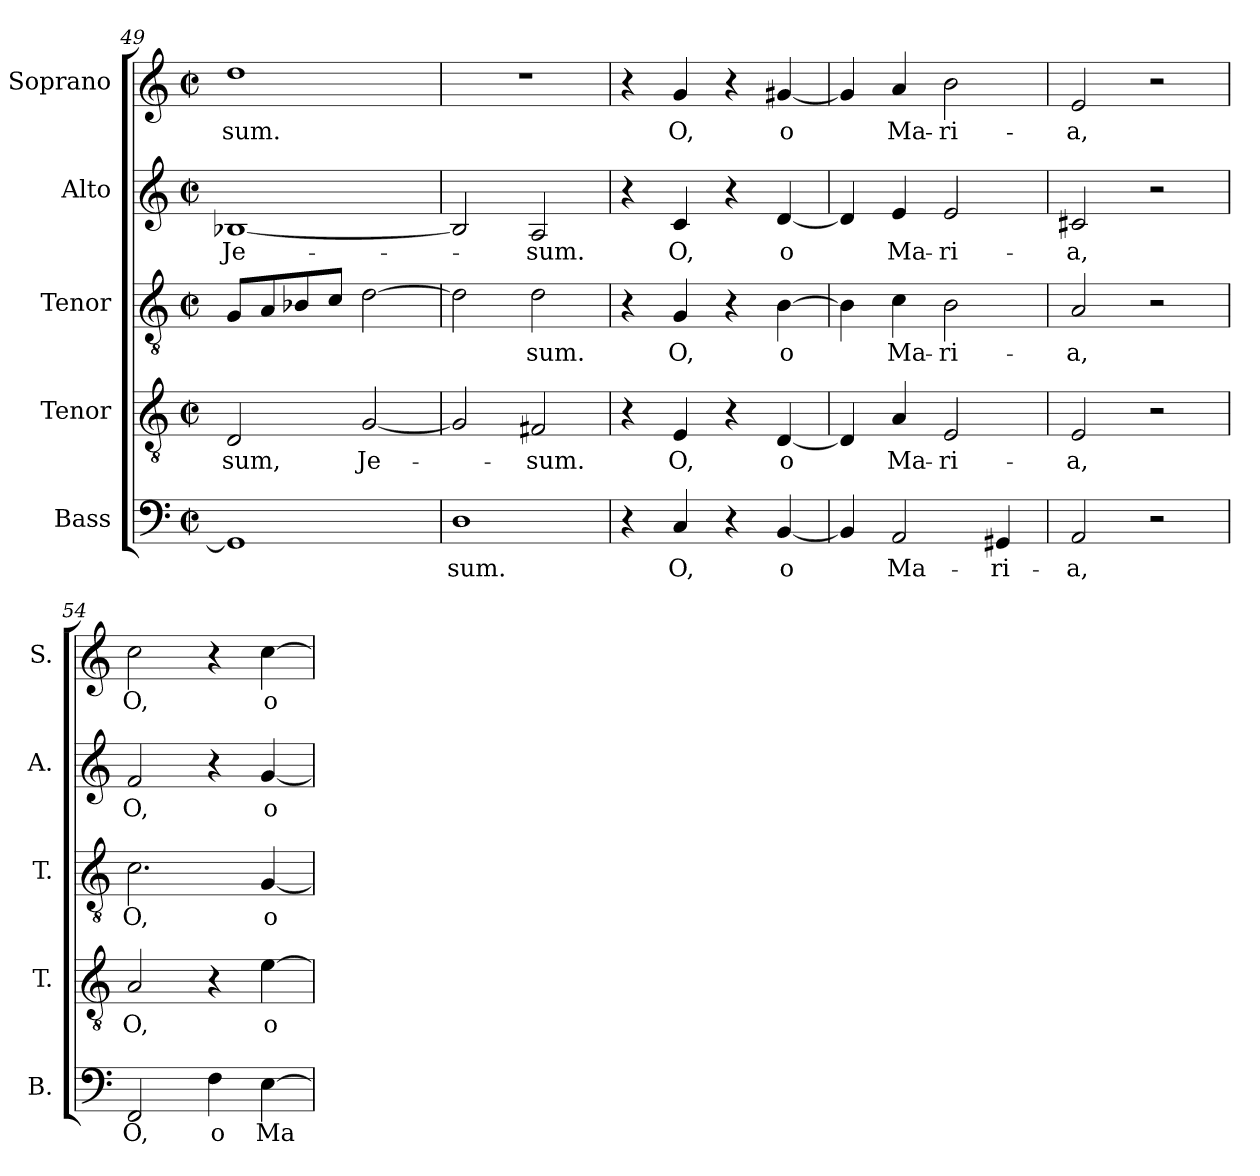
**kern	**text	**kern	**text	**kern	**text	**kern	**text	**kern	**text
*part5	*part5	*part4	*part4	*part3	*part3	*part2	*part2	*part1	*part1
*staff5	*staff5	*staff4	*staff4	*staff3	*staff3	*staff2	*staff2	*staff1	*staff1
*I"Bass	*	*I"Tenor	*	*I"Tenor	*	*I"Alto	*	*I"Soprano	*
*I'B.	*	*I'T.	*	*I'T.	*	*I'A.	*	*I'S.	*
*clefF4	*	*clefGv2	*	*clefGv2	*	*clefG2	*	*clefG2	*
*	*	*ITrd7c12	*	*ITrd7c12	*	*	*	*	*
*k[]	*	*k[]	*	*k[]	*	*k[]	*	*k[]	*
*C:	*	*C:	*	*C:	*	*C:	*	*C:	*
*M2/2	*	*M2/2	*	*M2/2	*	*M2/2	*	*M2/2	*
*met(c|)	*	*met(c|)	*	*met(c|)	*	*met(c|)	*	*met(c|)	*
=49	=49	=49	=49	=49	=49	=49	=49	=49	=49
!	!	!	!LO:LY:b:color=#000000	!	!	!	!	!	!
!	!	!	!	!	!	!	!LO:LY:b:color=#000000	!	!
!	!	!	!	!	!	!	!	!	!LO:LY:b:color=#000000
1GGi]	.	2DDi/	-sum,	8GGi/L	.	[1B-Xi	Je-	1ddi	-sum.
.	.	.	.	8AAi/	.	.	.	.	.
.	.	.	.	8BB-Xi/	.	.	.	.	.
.	.	.	.	8Ci/J	.	.	.	.	.
!	!	!	!LO:LY:b:color=#000000	!	!	!	!	!	!
.	.	[2GGi/	Je-	[2Di\	.	.	.	.	.
!!LO:LB:g=z
=50	=50	=50	=50	=50	=50	=50	=50	=50	=50
!	!LO:LY:b:color=#000000	!	!	!	!	!	!	!	!
1Di	-sum.	2GGi/]	.	2Di\]	.	2B-i/]	.	1r	.
!	!	!	!LO:LY:b:color=#000000	!	!	!	!	!	!
!	!	!	!	!	!LO:LY:b:color=#000000	!	!	!	!
!	!	!	!	!	!	!	!LO:LY:b:color=#000000	!	!
.	.	2FF#Xi/	-sum.	2Di\	-sum.	2Ai/	-sum.	.	.
=51	=51	=51	=51	=51	=51	=51	=51	=51	=51
4r	.	4r	.	4r	.	4r	.	4r	.
!	!LO:LY:b:color=#000000	!	!	!	!	!	!	!	!
!	!	!	!LO:LY:b:color=#000000	!	!	!	!	!	!
!	!	!	!	!	!LO:LY:b:color=#000000	!	!	!	!
!	!	!	!	!	!	!	!LO:LY:b:color=#000000	!	!
!	!	!	!	!	!	!	!	!	!LO:LY:b:color=#000000
4Ci/	O,	4EEi/	O,	4GGi/	O,	4ci/	O,	4gi/	O,
4r	.	4r	.	4r	.	4r	.	4r	.
!	!LO:LY:b:color=#000000	!	!	!	!	!	!	!	!
!	!	!	!LO:LY:b:color=#000000	!	!	!	!	!	!
!	!	!	!	!	!LO:LY:b:color=#000000	!	!	!	!
!	!	!	!	!	!	!	!LO:LY:b:color=#000000	!	!
!	!	!	!	!	!	!	!	!	!LO:LY:b:color=#000000
[4BBi/	o	[4DDi/	o	[4BBi\	o	[4di/	o	[4g#Xi/	o
=52	=52	=52	=52	=52	=52	=52	=52	=52	=52
4BBi/]	.	4DDi/]	.	4BBi\]	.	4di/]	.	4g#i/]	.
!	!LO:LY:b:color=#000000	!	!	!	!	!	!	!	!
!	!	!	!LO:LY:b:color=#000000	!	!	!	!	!	!
!	!	!	!	!	!LO:LY:b:color=#000000	!	!	!	!
!	!	!	!	!	!	!	!LO:LY:b:color=#000000	!	!
!	!	!	!	!	!	!	!	!	!LO:LY:b:color=#000000
2AAi/	Ma-	4AAi/	Ma-	4Ci\	Ma-	4ei/	Ma-	4ai/	Ma-
!	!	!	!LO:LY:b:color=#000000	!	!	!	!	!	!
!	!	!	!	!	!LO:LY:b:color=#000000	!	!	!	!
!	!	!	!	!	!	!	!LO:LY:b:color=#000000	!	!
!	!	!	!	!	!	!	!	!	!LO:LY:b:color=#000000
.	.	2EEi/	-ri-	2BBi\	-ri-	2ei/	-ri-	2bi\	-ri-
!	!LO:LY:b:color=#000000	!	!	!	!	!	!	!	!
4GG#Xi/	-ri-	.	.	.	.	.	.	.	.
=53	=53	=53	=53	=53	=53	=53	=53	=53	=53
!	!LO:LY:b:color=#000000	!	!	!	!	!	!	!	!
!	!	!	!LO:LY:b:color=#000000	!	!	!	!	!	!
!	!	!	!	!	!LO:LY:b:color=#000000	!	!	!	!
!	!	!	!	!	!	!	!LO:LY:b:color=#000000	!	!
!	!	!	!	!	!	!	!	!	!LO:LY:b:color=#000000
2AAi/	-a,	2EEi/	-a,	2AAi/	-a,	2c#Xi/	-a,	2ei/	-a,
2r	.	2r	.	2r	.	2r	.	2r	.
=54	=54	=54	=54	=54	=54	=54	=54	=54	=54
!	!LO:LY:b:color=#000000	!	!	!	!	!	!	!	!
!	!	!	!LO:LY:b:color=#000000	!	!	!	!	!	!
!	!	!	!	!	!LO:LY:b:color=#000000	!	!	!	!
!	!	!	!	!	!	!	!LO:LY:b:color=#000000	!	!
!	!	!	!	!	!	!	!	!	!LO:LY:b:color=#000000
2FFi/	O,	2AAi/	O,	2.Ci\	O,	2fi/	O,	2cci\	O,
!	!LO:LY:b:color=#000000	!	!	!	!	!	!	!	!
4Fi\	o	4r	.	.	.	4r	.	4r	.
!	!LO:LY:b:color=#000000	!	!	!	!	!	!	!	!
!	!	!	!LO:LY:b:color=#000000	!	!	!	!	!	!
!	!	!	!	!	!LO:LY:b:color=#000000	!	!	!	!
!	!	!	!	!	!	!	!LO:LY:b:color=#000000	!	!
!	!	!	!	!	!	!	!	!	!LO:LY:b:color=#000000
[4Ei\	Ma-	[4Ei\	o	[4GGi/	o	[4gi/	o	[4cci\	o
=	=	=	=	=	=	=	=	=	=
*-	*-	*-	*-	*-	*-	*-	*-	*-	*-
